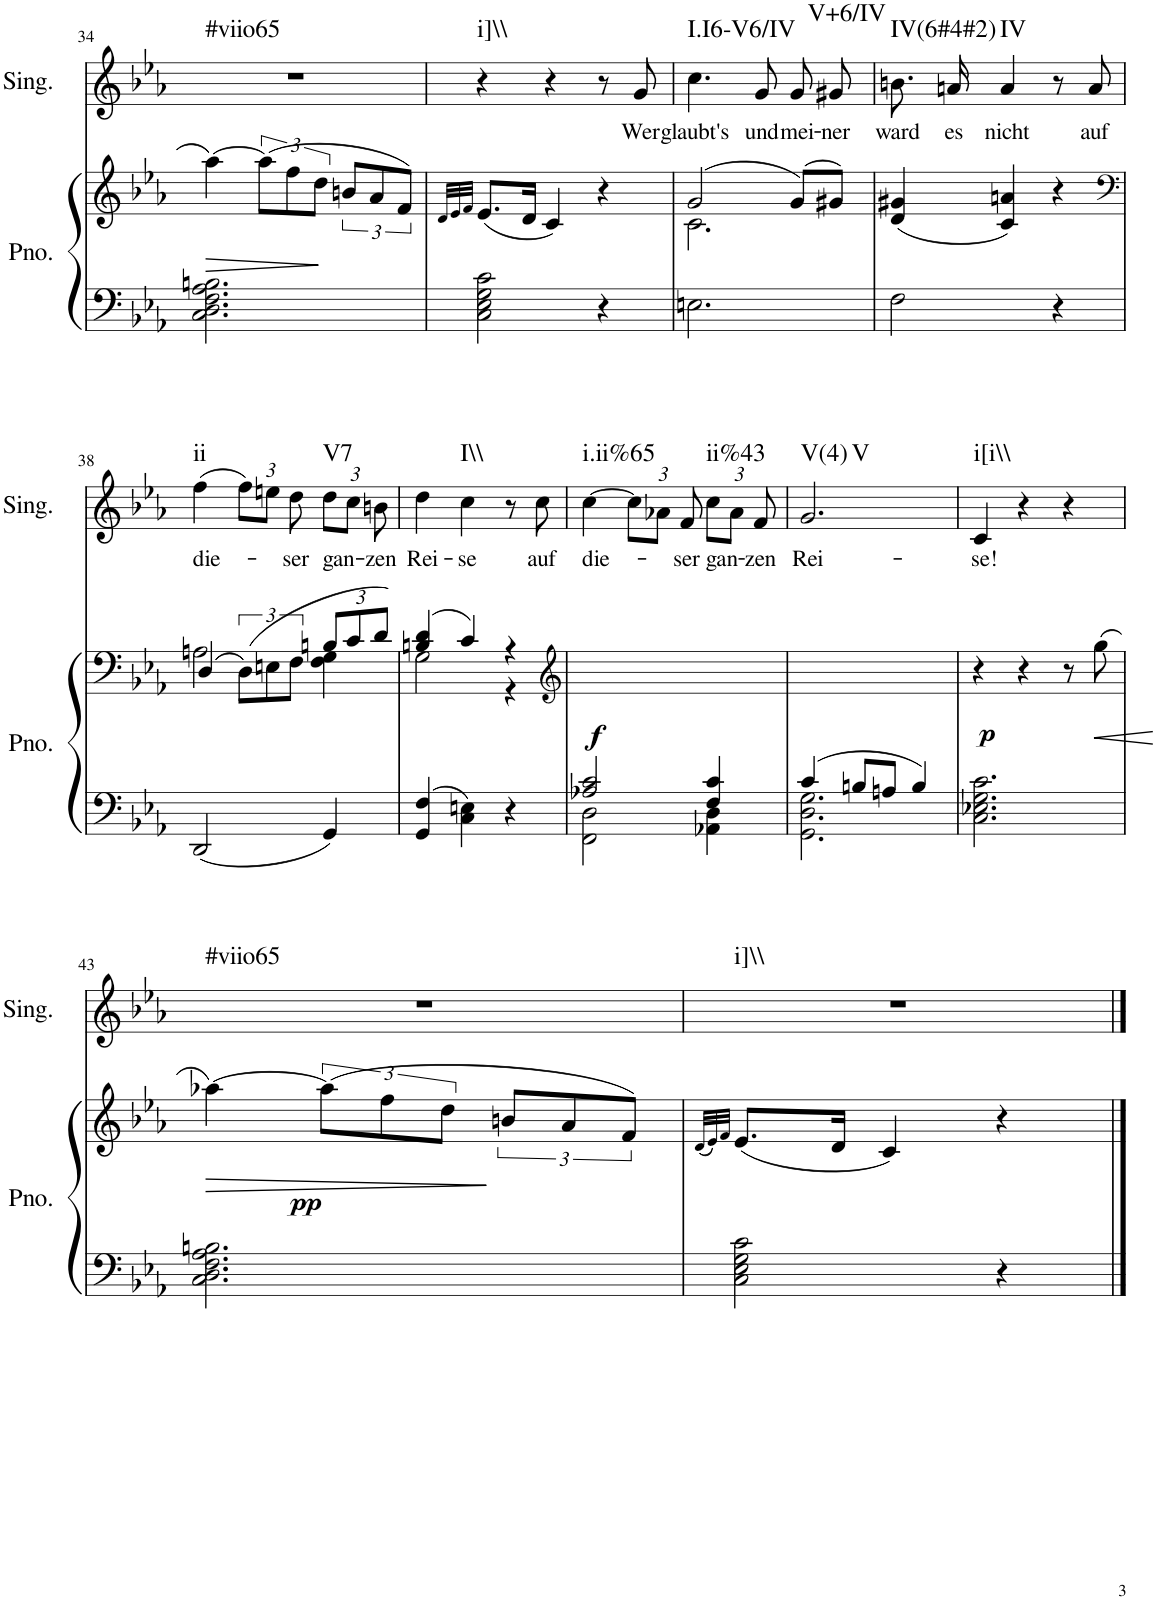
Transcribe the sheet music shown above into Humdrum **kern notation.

**kern	**kern	**dynam	**kern	**text	**harte
*part2	*part2	*part2	*part1	*part1	*part1
*staff3	*staff2	*staff2/3	*staff1	*staff1	*
*I"Pianoforte	*	*	*I"Singstimme	*	*
*I'Pno.	*	*	*I'Sing.	*	*
!!LO:PB:g=z
*clefF4	*clefG2	*	*clefG2	*	*
*k[b-e-a-]	*k[b-e-a-]	*	*k[b-e-a-]	*	*
*M3/4	*M3/4	*	*M3/4	*	*
=34	=34	=34	=34	=34	=34
!	!	!LO:HP:b	!	!	!LO:H:kt=#viio65
2.C\ 2.D\ 2.F\ 2.A-\ 2.Bn\	[4aa-\	>	2.r	.	N
.	(12aa-\L]	.	.	.	.
.	12ff\	.	.	.	.
.	12dd\J	.	.	.	.
.	12bn/L	.	.	.	.
.	12a-/	.	.	.	.
.	12f/J)	.	.	.	.
.	.	]	.	.	.
=35	=35	=35	=35	=35	=35
.	32qd/LLL	.	.	.	.
.	32qe-/	.	.	.	.
.	32qf/JJJ	.	.	.	.
!	!	!	!	!	!LO:H:kt=i]\\
2C\ 2E-\ 2G\ 2c\	(8.e-/L	.	4r	.	N
.	16d/Jk	.	.	.	.
.	4c/)	.	4r	.	.
4r	4r	.	8r	.	.
!	!	!	!	!LO:LY:b	!
.	.	.	8g/	Wer	.
=36	=36	=36	=36	=36	=36
*	*^	*	*	*	*
!	!	!	!	!	!LO:LY:b	!LO:H:kt=I.I6-V6/IV
2.En\	(2g/	2.c\	.	4.cc\	glaubt's	N
!	!	!	!	!	!LO:LY:b	!
.	.	.	.	8g/	und	.
!	!	!	!	!	!LO:LY:b	!
.	(8g/L)	.	.	8g/	mei-	.
!	!	!	!	!	!LO:LY:b	!LO:H:kt=V+6/IV
.	8g#X/J)	.	.	8g#X/	-ner	N
*	*v	*v	*	*	*	*
=37	=37	=37	=37	=37	=37
!	!	!	!	!LO:LY:b	!LO:H:kt=IV(6#4#2)
2F\	(4d/ 4g#X/	.	8.bn\	ward	N
!	!	!	!	!LO:LY:b	!
.	.	.	16an/	es	.
!	!	!	!	!LO:LY:b	!LO:H:kt=IV
.	4c/ 4an/)	.	4a/	nicht	N
4r	4r	.	8r	.	.
!	!	!	!	!LO:LY:b	!
.	.	.	8a/	auf	.
!!LO:LB:g=z
=38	=38	=38	=38	=38	=38
*	*clefF4	*	*	*	*
*	*^	*	*	*	*
!	!	!	!	!	!LO:LY:b	!LO:H:kt=ii
2DD/	(4D/	2An\	.	(4ff\	die-	N
*	*	*	*	*Xbrackettup	*	*
.	(12D\L)	.	.	12ff\L)	.	.
.	12En\	.	.	12een\J	.	.
!	!	!	!	!	!LO:LY:b	!
.	12F\J	.	.	12dd\	-ser	.
*	*Xbrackettup	*	*	*	*	*
!	!	!	!	!	!LO:LY:b	!LO:H:kt=V7
4GG/	12Bn/L	4F\ 4G\	.	12dd\L	gan-	N
.	12c/	.	.	12cc\J	.	.
!	!	!	!	!	!LO:LY:b	!
.	12d/J)	.	.	12bn\	-zen	.
=39	=39	=39	=39	=39	=39	=39
!	!	!	!	!	!LO:LY:b	!
4GG/ 4F/	(4Bn/ 4d/	2G\	.	4dd\	Rei-	.
!	!	!	!	!	!LO:LY:b	!LO:H:kt=I\\
4C\ 4En\	4c/)	.	.	4cc\	-se	N
4r	4r	4r	.	8r	.	.
!	!	!	!	!	!LO:LY:b	!
.	.	.	.	8cc\	auf	.
*	*v	*v	*	*	*	*
=40	=40	=40	=40	=40	=40
*	*clefG2	*	*	*	*
*^	*	*	*	*	*
!	!	!	!LO:DY:b	!	!LO:LY:b	!LO:H:kt=i.ii%65
2A-X/ 2c/	2FF\ 2D\	2.ryy	f	[4cc\	die-	N
.	.	.	.	12cc\L]	.	.
.	.	.	.	12a-X\J	.	.
!	!	!	!	!	!LO:LY:b	!
.	.	.	.	12f/	-ser	.
!	!	!	!	!	!LO:LY:b	!LO:H:kt=ii%43
4F/ 4c/	4AA-X\ 4D\	.	.	12cc\L	gan-	N
.	.	.	.	12a-\J	.	.
!	!	!	!	!	!LO:LY:b	!
.	.	.	.	12f/	-zen	.
=41	=41	=41	=41	=41	=41	=41
!	!	!	!	!	!LO:LY:b	!LO:H:n=1:kt=V(4)
!	!	!	!	!	!	!LO:H:n=2:kt=V
4c/	2.GG\ 2.D\ 2.G\	2.ryy	.	2.g/	Rei-	N N
8Bn/L	.	.	.	.	.	.
8An/J	.	.	.	.	.	.
4B/	.	.	.	.	.	.
*v	*v	*	*	*	*	*
=42	=42	=42	=42	=42	=42
!	!	!LO:DY:b	!	!LO:LY:b	!LO:H:kt=i[i\\
2.C\ 2.E-X\ 2.G\ 2.c\	4r	p	4c/	-se!	N
.	4r	.	4r	.	.
.	8r	.	4r	.	.
!	!	!LO:HP:b	!	!	!
.	(8gg\	<	.	.	.
.	.	[	.	.	.
!!LO:LB:g=z
=43	=43	=43	=43	=43	=43
!	!	!LO:HP:b	!	!	!
!	!	!LO:DY:n=1:a=2	!	!	!LO:H:kt=#viio65
2.C\ 2.D\ 2.F\ 2.A-\ 2.Bn\	[4aa-X\)	> pp	2.r	.	N
*	*brackettup	*	*	*	*
.	(12aa-\L]	.	.	.	.
.	12ff\	.	.	.	.
.	12dd\J	.	.	.	.
.	12bn/L	.	.	.	.
.	12a-/	.	.	.	.
.	12f/J)	.	.	.	.
.	.	]	.	.	.
=44	=44	=44	=44	=44	=44
.	(32qd/LLL	.	.	.	.
.	32qe-/)	.	.	.	.
.	32qf/JJJ	.	.	.	.
!	!	!	!	!	!LO:H:kt=i]\\
2C\ 2E-\ 2G\ 2c\	(8.e-/L	.	2.r	.	N
.	16d/Jk	.	.	.	.
.	4c/)	.	.	.	.
4r	4r	.	.	.	.
==	==	==	==	==	==
*-	*-	*-	*-	*-	*-
